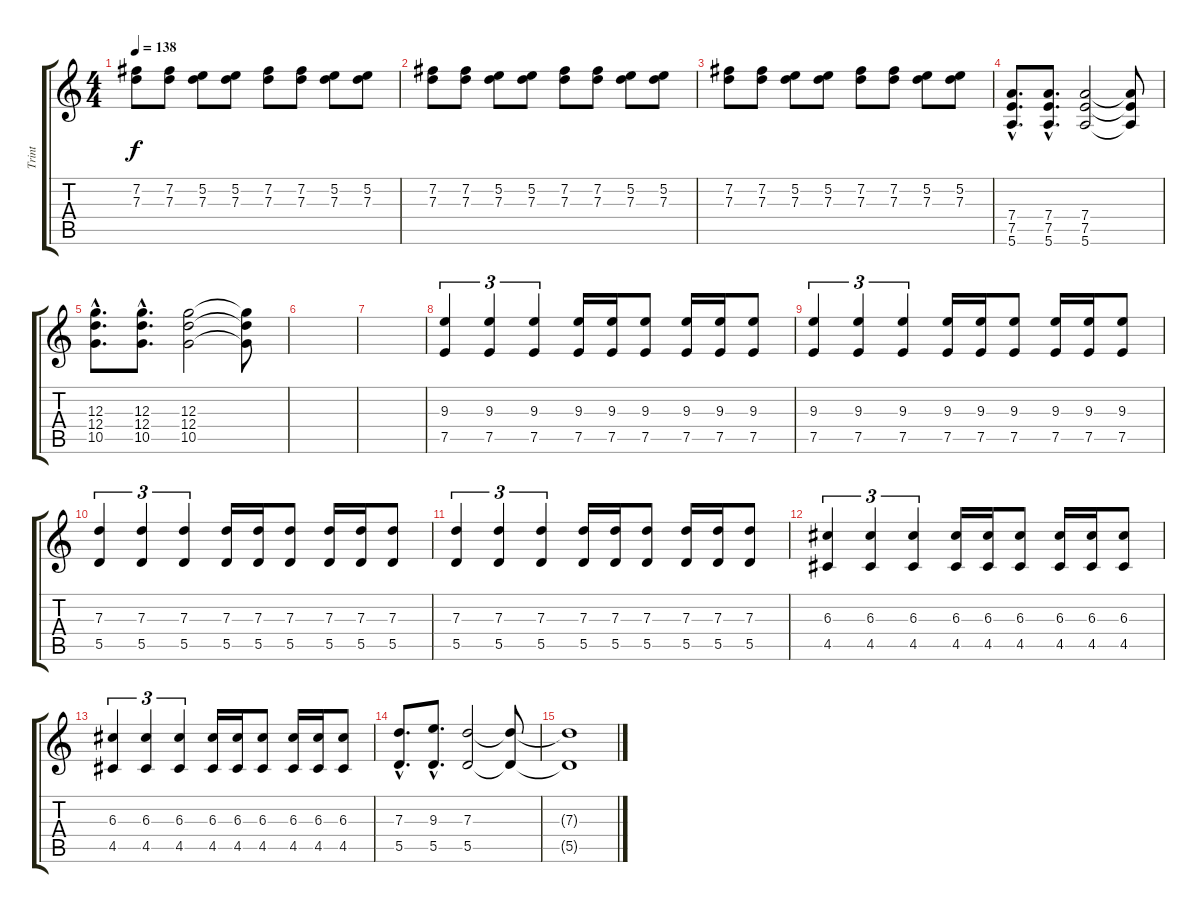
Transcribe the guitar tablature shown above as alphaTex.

\track ("Trint" "Trint") {instrument overdrivenguitar}
\staff {score tabs}
\tuning (E4 B3 G3 D3 A2 E2) {hide}
\ts (4 4)
\tempo 138
\clef g2
\ks c
(7.2 7.3).8{dy f} (7.2 7.3).8 (5.2 7.3).8 (5.2 7.3).8 (7.2 7.3).8 (7.2 7.3).8 (5.2 7.3).8 (5.2 7.3).8 |
(7.2 7.3).8 (7.2 7.3).8 (5.2 7.3).8 (5.2 7.3).8 (7.2 7.3).8 (7.2 7.3).8 (5.2 7.3).8 (5.2 7.3).8 |
(7.2 7.3).8 (7.2 7.3).8 (5.2 7.3).8 (5.2 7.3).8 (7.2 7.3).8 (7.2 7.3).8 (5.2 7.3).8 (5.2 7.3).8 |
(7.4{hac} 7.5{hac} 5.6{hac}).8{d} (7.4{hac} 7.5{hac} 5.6{hac}).8{d} (7.4 7.5 5.6).2 (7.4{t} 7.5{t} 5.6{t}).8 |
(12.3{hac} 12.4{hac} 10.5{hac}).8{d} (12.3{hac} 12.4{hac} 10.5{hac}).8{d} (12.3 12.4 10.5).2 (12.3{t} 12.4{t} 10.5{t}).8 |
|
|
(9.3 7.5).4{tu (3 2)} (9.3 7.5).4{tu (3 2)} (9.3 7.5).4{tu (3 2)} (9.3 7.5).16 (9.3 7.5).16 (9.3 7.5).8 (9.3 7.5).16 (9.3 7.5).16 (9.3 7.5).8 |
(9.3 7.5).4{tu (3 2)} (9.3 7.5).4{tu (3 2)} (9.3 7.5).4{tu (3 2)} (9.3 7.5).16 (9.3 7.5).16 (9.3 7.5).8 (9.3 7.5).16 (9.3 7.5).16 (9.3 7.5).8 |
(7.3 5.5).4{tu (3 2)} (7.3 5.5).4{tu (3 2)} (7.3 5.5).4{tu (3 2)} (7.3 5.5).16 (7.3 5.5).16 (7.3 5.5).8 (7.3 5.5).16 (7.3 5.5).16 (7.3 5.5).8 |
(7.3 5.5).4{tu (3 2)} (7.3 5.5).4{tu (3 2)} (7.3 5.5).4{tu (3 2)} (7.3 5.5).16 (7.3 5.5).16 (7.3 5.5).8 (7.3 5.5).16 (7.3 5.5).16 (7.3 5.5).8 |
(6.3 4.5).4{tu (3 2)} (6.3 4.5).4{tu (3 2)} (6.3 4.5).4{tu (3 2)} (6.3 4.5).16 (6.3 4.5).16 (6.3 4.5).8 (6.3 4.5).16 (6.3 4.5).16 (6.3 4.5).8 |
(6.3 4.5).4{tu (3 2)} (6.3 4.5).4{tu (3 2)} (6.3 4.5).4{tu (3 2)} (6.3 4.5).16 (6.3 4.5).16 (6.3 4.5).8 (6.3 4.5).16 (6.3 4.5).16 (6.3 4.5).8 |
(7.3{hac} 5.5{hac}).8{d} (9.3{hac} 5.5{hac}).8{d} (7.3 5.5).2 (7.3{t} 5.5{t}).8 |
(7.3{t} 5.5{t}).1
